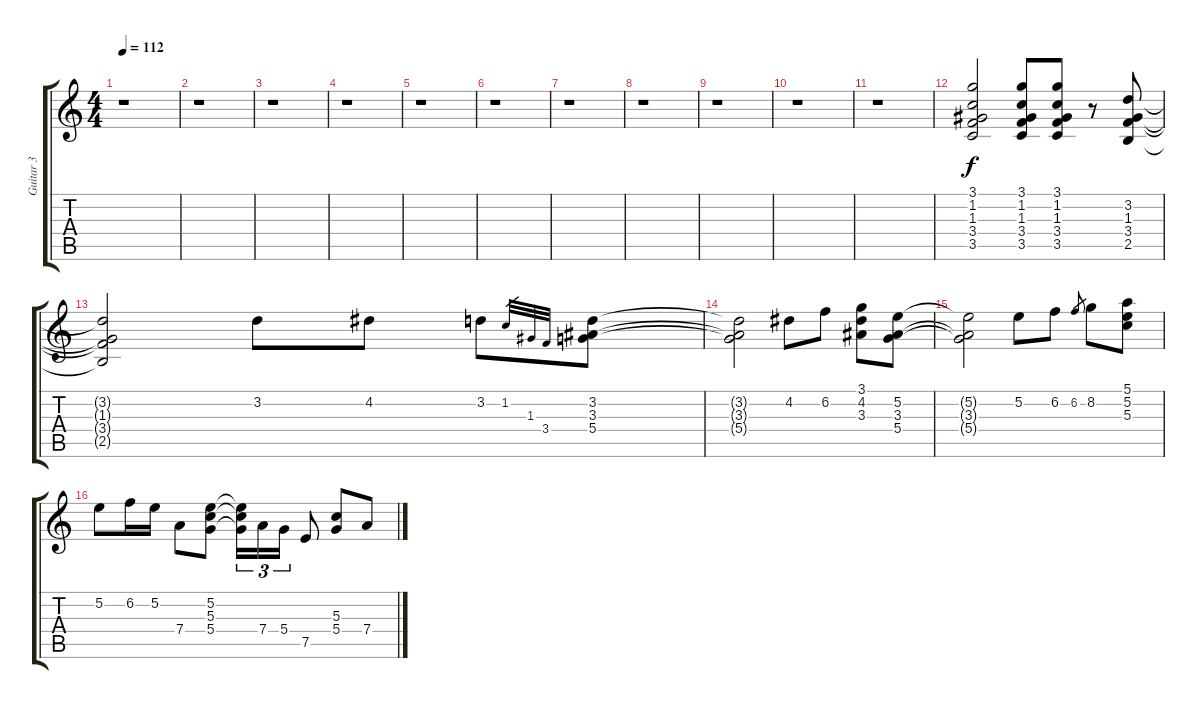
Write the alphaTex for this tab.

\track ("Guitar 3" "Guitar 3") {instrument electricguitarclean}
\staff {score tabs}
\tuning (E4 B3 G3 D3 A2 E2) {hide}
\ts (4 4)
\tempo 112
\clef g2
\ks c
r.1{dy f} |
r.1 |
r.1 |
r.1 |
r.1 |
r.1 |
r.1 |
r.1 |
r.1 |
r.1 |
r.1 |
(3.1 1.2 1.3 3.4 3.5).2 (3.1 1.2 1.3 3.4 3.5).8 (3.1 1.2 1.3 3.4 3.5).8 r.8 (3.2 1.3 3.4 2.5).8 |
(3.2{t} 1.3{t} 3.4{t} 2.5{t}).2 3.2.8 4.2.8 3.2.8 1.2.32{gr} 1.3.32{gr} 3.4.32{gr} (3.2 3.3 5.4).8 |
(3.2{t} 3.3{t} 5.4{t}).2 4.2.8 6.2.8 (3.1 4.2 3.3).8 (5.2 3.3 5.4).8 |
(5.2{t} 3.3{t} 5.4{t}).2 5.2.8 6.2.8 6.2.8{gr} 8.2.8 (5.1 5.2 5.3).8 |
5.2.8 6.2.16 5.2.16 7.4.8 (5.2 5.3 5.4).8 (5.2{t} 5.3{t} 5.4{t}).16{tu (3 2)} 7.4.16{tu (3 2)} 5.4.16{tu (3 2)} 7.5.8 (5.3 5.4).8 7.4.8
